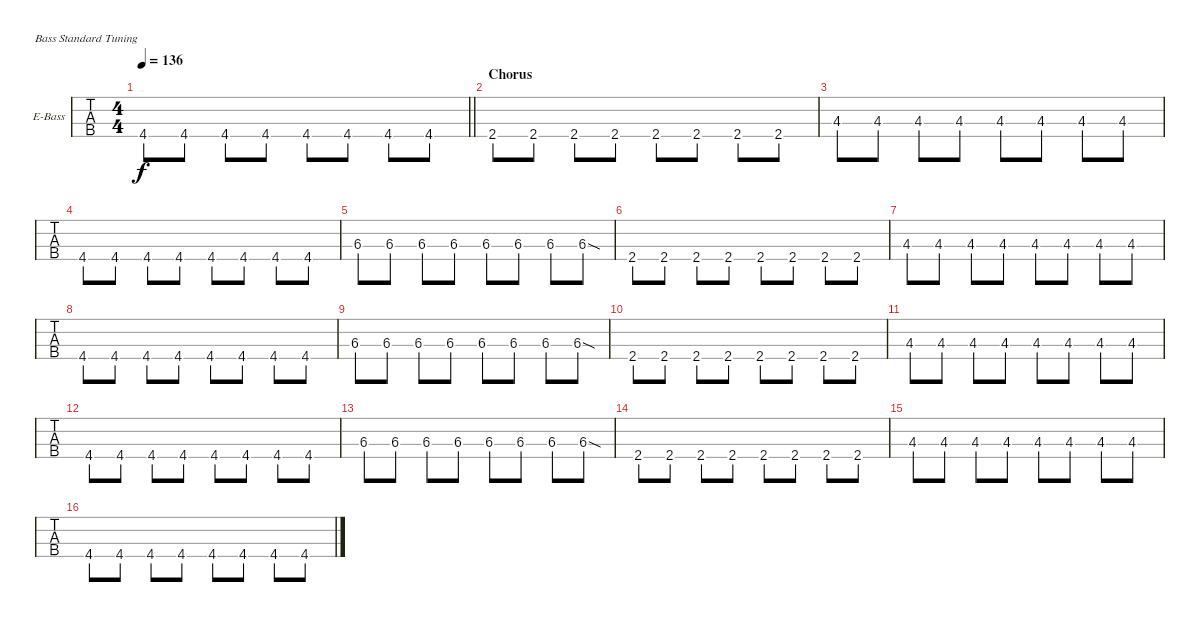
\bracketExtendMode groupsimilarinstruments
\firstSystemTrackNameOrientation horizontal
\otherSystemsTrackNameOrientation horizontal
\track ("Nikolai" "E-Bass") {instrument electricbassfinger}
\staff {tabs}
\tuning (G2 D2 A1 E1)
\ts (4 4)
\tempo 136
\clef f4
\barLineRight lightlight
\ks ab
4.4.8{dy f} 4.4.8 4.4.8 4.4.8 4.4.8 4.4.8 4.4.8 4.4.8 |
\section ("" "Chorus")
2.4.8 2.4.8 2.4.8 2.4.8 2.4.8 2.4.8 2.4.8 2.4.8 |
4.3.8 4.3.8 4.3.8 4.3.8 4.3.8 4.3.8 4.3.8 4.3.8 |
4.4.8 4.4.8 4.4.8 4.4.8 4.4.8 4.4.8 4.4.8 4.4.8 |
6.3.8 6.3.8 6.3.8 6.3.8 6.3.8 6.3.8 6.3.8 6.3{sod}.8 |
2.4.8 2.4.8 2.4.8 2.4.8 2.4.8 2.4.8 2.4.8 2.4.8 |
4.3.8 4.3.8 4.3.8 4.3.8 4.3.8 4.3.8 4.3.8 4.3.8 |
4.4.8 4.4.8 4.4.8 4.4.8 4.4.8 4.4.8 4.4.8 4.4.8 |
6.3.8 6.3.8 6.3.8 6.3.8 6.3.8 6.3.8 6.3.8 6.3{sod}.8 |
2.4.8 2.4.8 2.4.8 2.4.8 2.4.8 2.4.8 2.4.8 2.4.8 |
4.3.8 4.3.8 4.3.8 4.3.8 4.3.8 4.3.8 4.3.8 4.3.8 |
4.4.8 4.4.8 4.4.8 4.4.8 4.4.8 4.4.8 4.4.8 4.4.8 |
6.3.8 6.3.8 6.3.8 6.3.8 6.3.8 6.3.8 6.3.8 6.3{sod}.8 |
2.4.8 2.4.8 2.4.8 2.4.8 2.4.8 2.4.8 2.4.8 2.4.8 |
4.3.8 4.3.8 4.3.8 4.3.8 4.3.8 4.3.8 4.3.8 4.3.8 |
4.4.8 4.4.8 4.4.8 4.4.8 4.4.8 4.4.8 4.4.8 4.4.8
